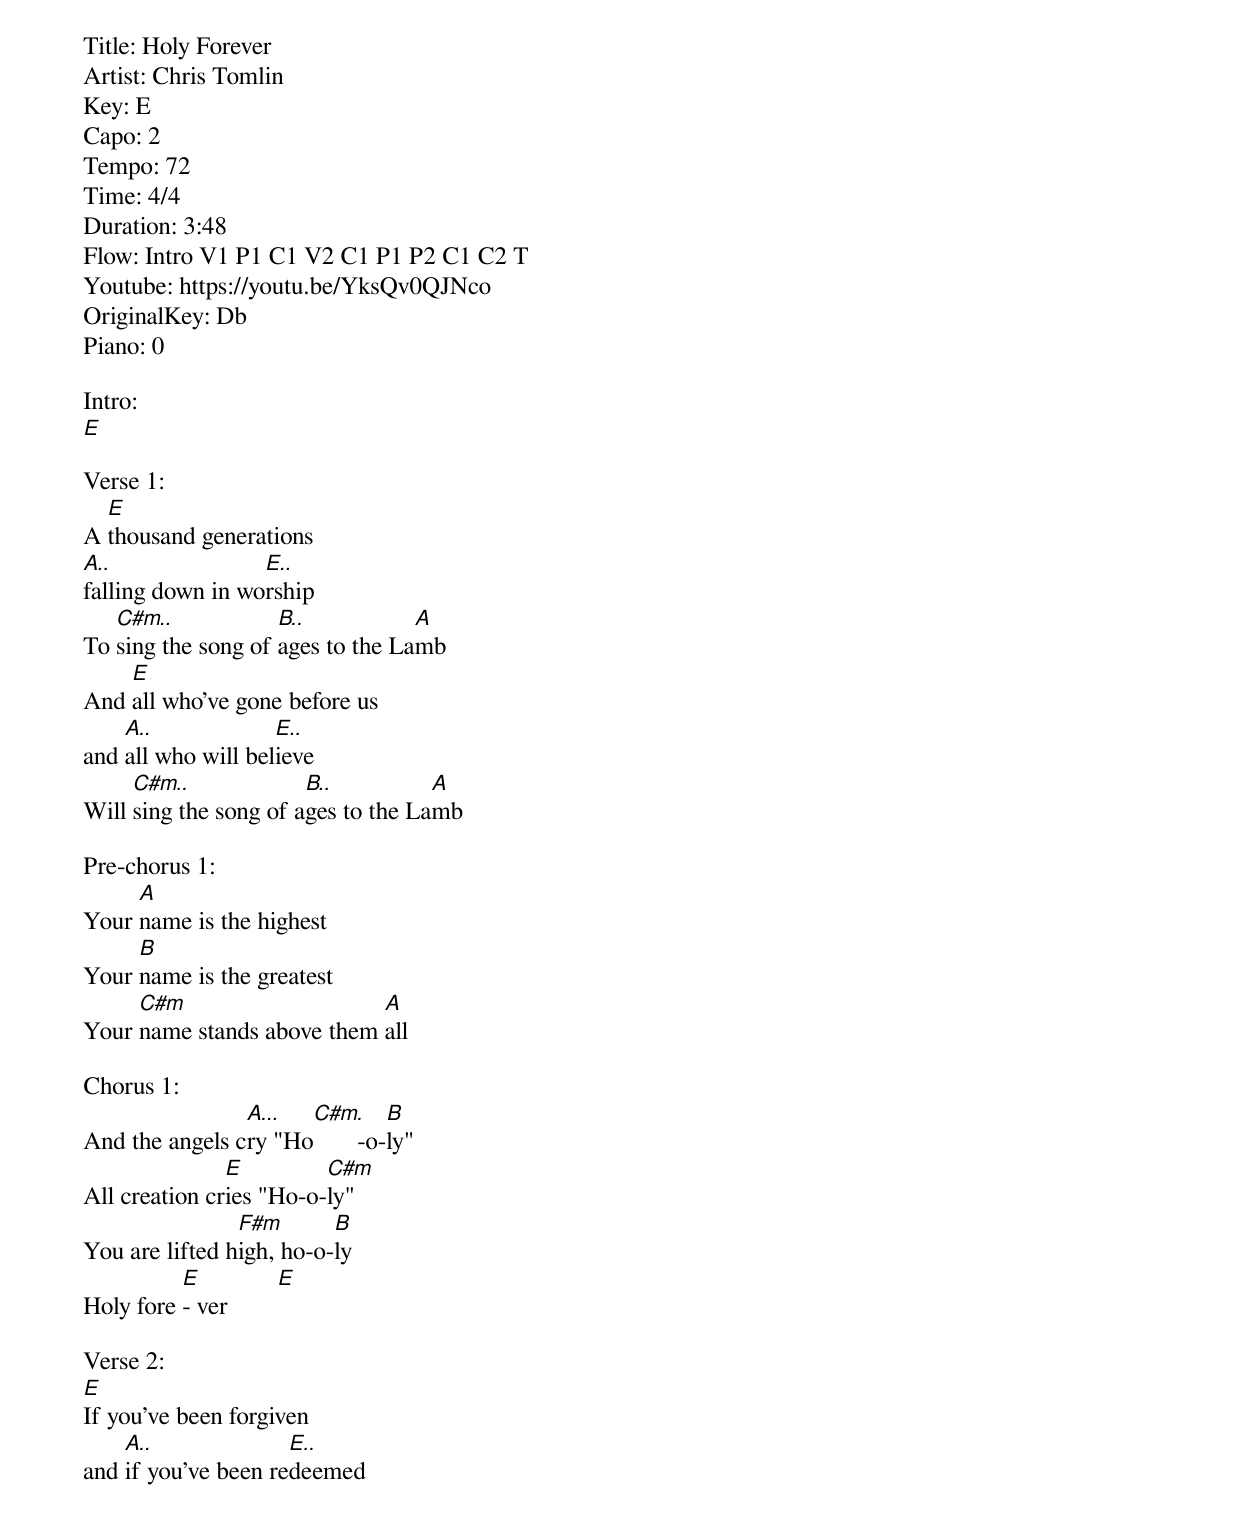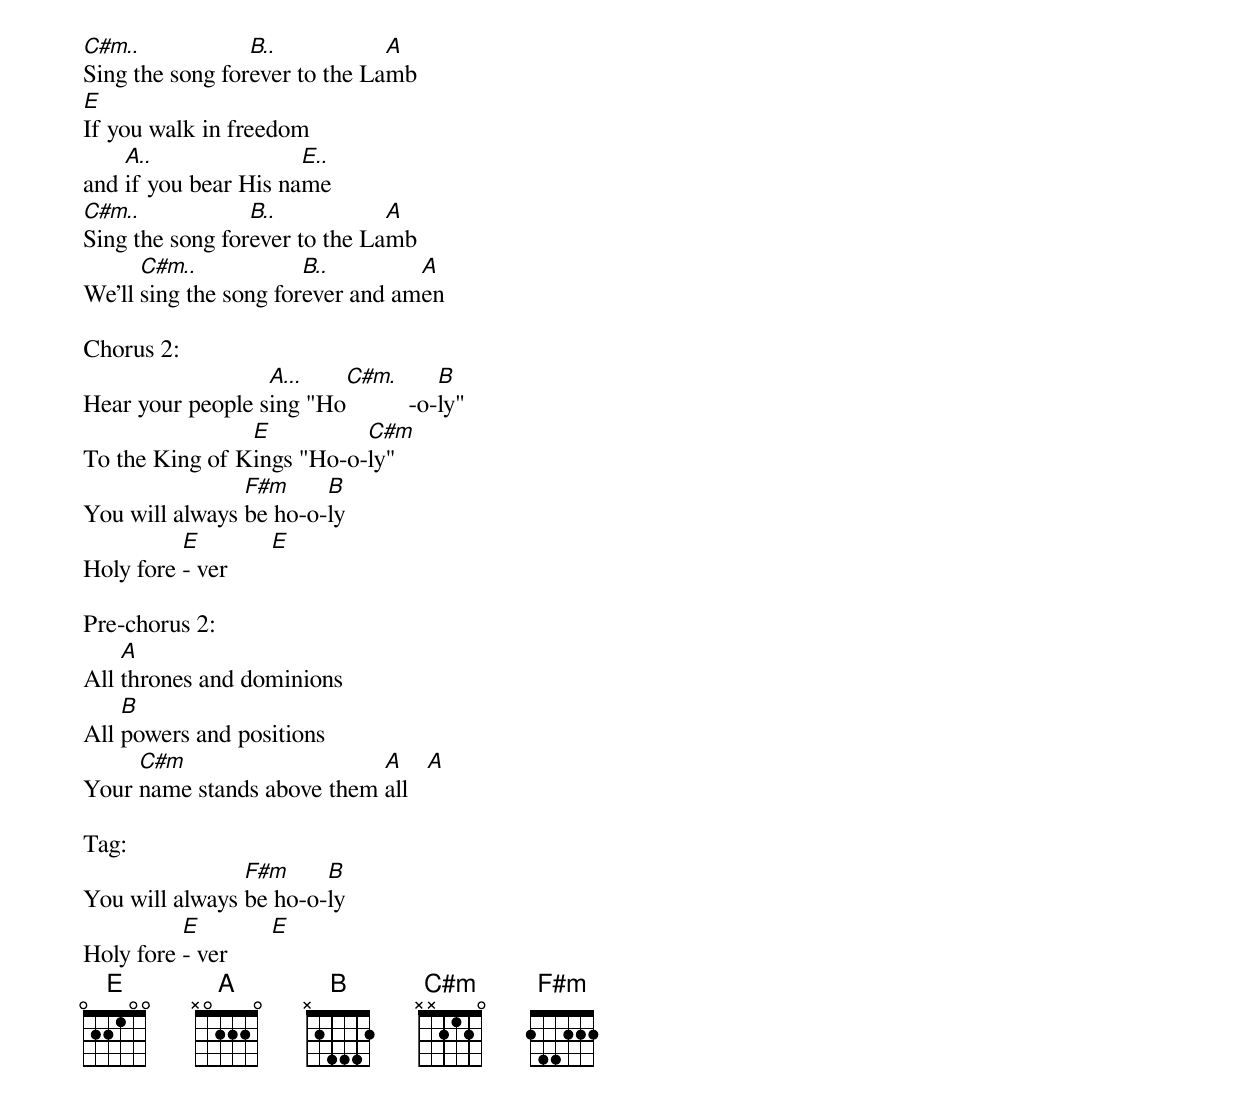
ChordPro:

Title: Holy Forever
Artist: Chris Tomlin
Key: E
Capo: 2
Tempo: 72
Time: 4/4
Duration: 3:48
Flow: Intro V1 P1 C1 V2 C1 P1 P2 C1 C2 T
Youtube: https://youtu.be/YksQv0QJNco
OriginalKey: Db
Piano: 0

Intro:
[E]

Verse 1:
A [E]thousand generations
[A..]falling down in wo[E..]rship
To [C#m..]sing the song of [B..]ages to the La[A]mb
And [E]all who've gone before us
and [A..]all who will bel[E..]ieve
Will [C#m..]sing the song of a[B..]ges to the La[A]mb

Pre-chorus 1:
Your [A]name is the highest
Your [B]name is the greatest
Your [C#m]name stands above them [A]all

Chorus 1:
And the angels c[A...]ry "Ho[C#m.]       -o-[B]ly"
All creation cr[E]ies "Ho-o-[C#m]ly"
You are lifted h[F#m]igh, ho-o-[B]ly
Holy fore [E]- ver        [E]

Verse 2:
[E]If you've been forgiven
and [A..]if you've been re[E..]deemed
[C#m..]Sing the song for[B..]ever to the La[A]mb
[E]If you walk in freedom
and [A..]if you bear His na[E..]me
[C#m..]Sing the song for[B..]ever to the La[A]mb
We'll [C#m..]sing the song for[B..]ever and am[A]en

Chorus 2:
Hear your people s[A...]ing "Ho[C#m.]          -o-[B]ly"
To the King of K[E]ings "Ho-o-[C#m]ly"
You will always [F#m]be ho-o-[B]ly
Holy fore [E]- ver       [E]

Pre-chorus 2:
All [A]thrones and dominions
All [B]powers and positions
Your [C#m]name stands above them [A]all   [A]

Tag:
You will always [F#m]be ho-o-[B]ly
Holy fore [E]- ver       [E]
